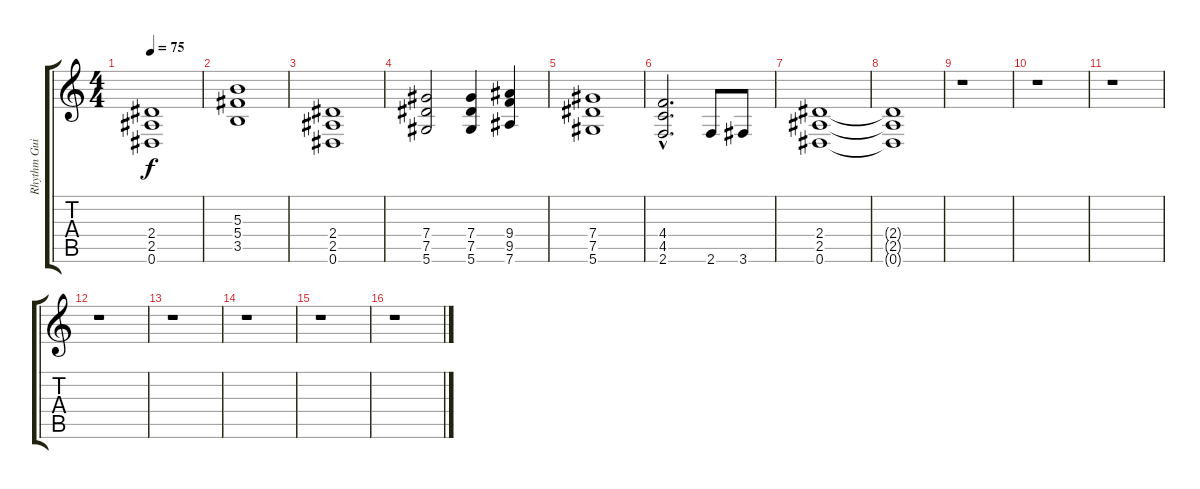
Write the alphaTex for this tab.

\track ("Rhythm Guitar" "Rhythm Gui") {instrument distortionguitar}
\staff {score tabs}
\tuning (Eb4 Bb3 Gb3 Db3 Ab2 Eb2) {hide}
\ts (4 4)
\tempo 75
\clef g2
\ks c
(2.4 2.5 0.6).1{dy f} |
(5.3 5.4 3.5).1 |
(2.4 2.5 0.6).1 |
(7.4 7.5 5.6).2 (7.4 7.5 5.6).4 (9.4 9.5 7.6).4 |
(7.4 7.5 5.6).1 |
(4.4{hac} 4.5{hac} 2.6{hac}).2{d} 2.6.8 3.6.8 |
(2.4 2.5 0.6).1 |
(2.4{t} 2.5{t} 0.6{t}).1 |
r.1 |
r.1 |
r.1 |
r.1 |
r.1 |
r.1 |
r.1 |
r.1
